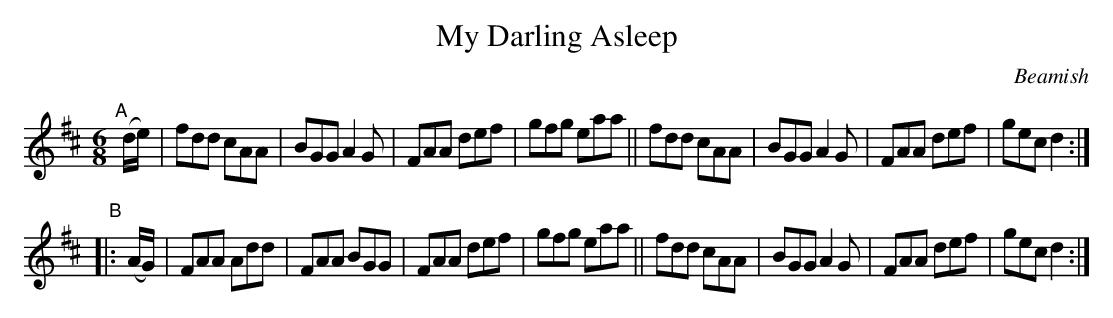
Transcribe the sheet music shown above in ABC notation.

X:1
T: My Darling Asleep
O: Beamish
M: 6/8
L: 1/8
K: D
"^A"[|] (d/e/) |\
fdd cAA | BGG A2G | FAA def | gfg eaa ||\
fdd cAA | BGG A2G | FAA def | gec d2 :|
"^B"|: (A/G/) |\
FAA Add | FAA BGG | FAA def | gfg eaa ||\
fdd cAA | BGG A2G | FAA def | gec d2 :|
